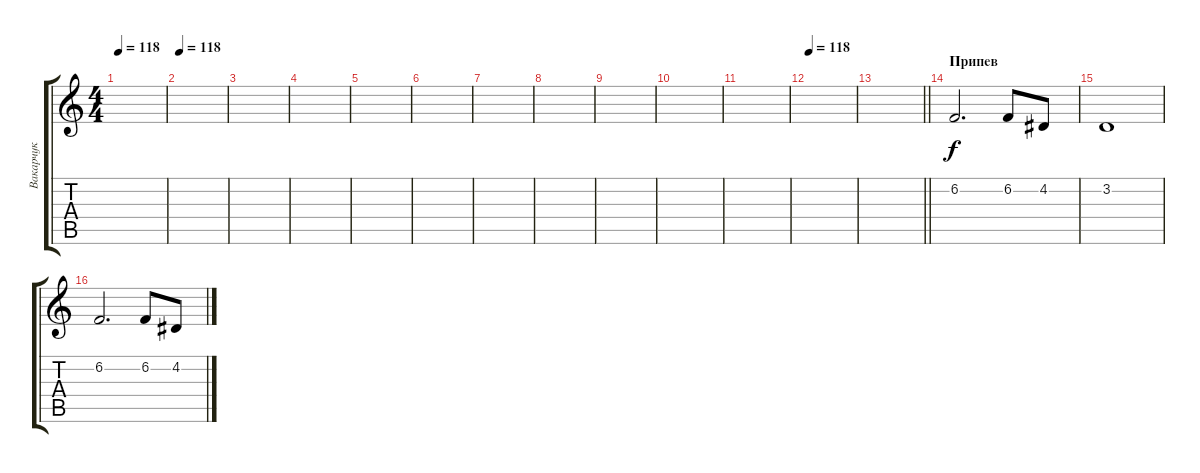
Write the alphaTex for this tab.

\track ("Вакарчук" "Вакарчук") {instrument tenorsax}
\staff {score tabs}
\tuning (E4 B3 G3 D3 A2 E2) {hide}
\ts (4 4)
\tempo 118
\clef g2
\ks c
|
\tempo 118
|
|
|
|
|
|
|
|
|
|
\tempo 118
|
\barLineRight lightlight
|
\section ("" "Припев")
6.2.2{d} 6.2.8 4.2.8 |
3.2.1 |
6.2.2{d} 6.2.8 4.2.8
